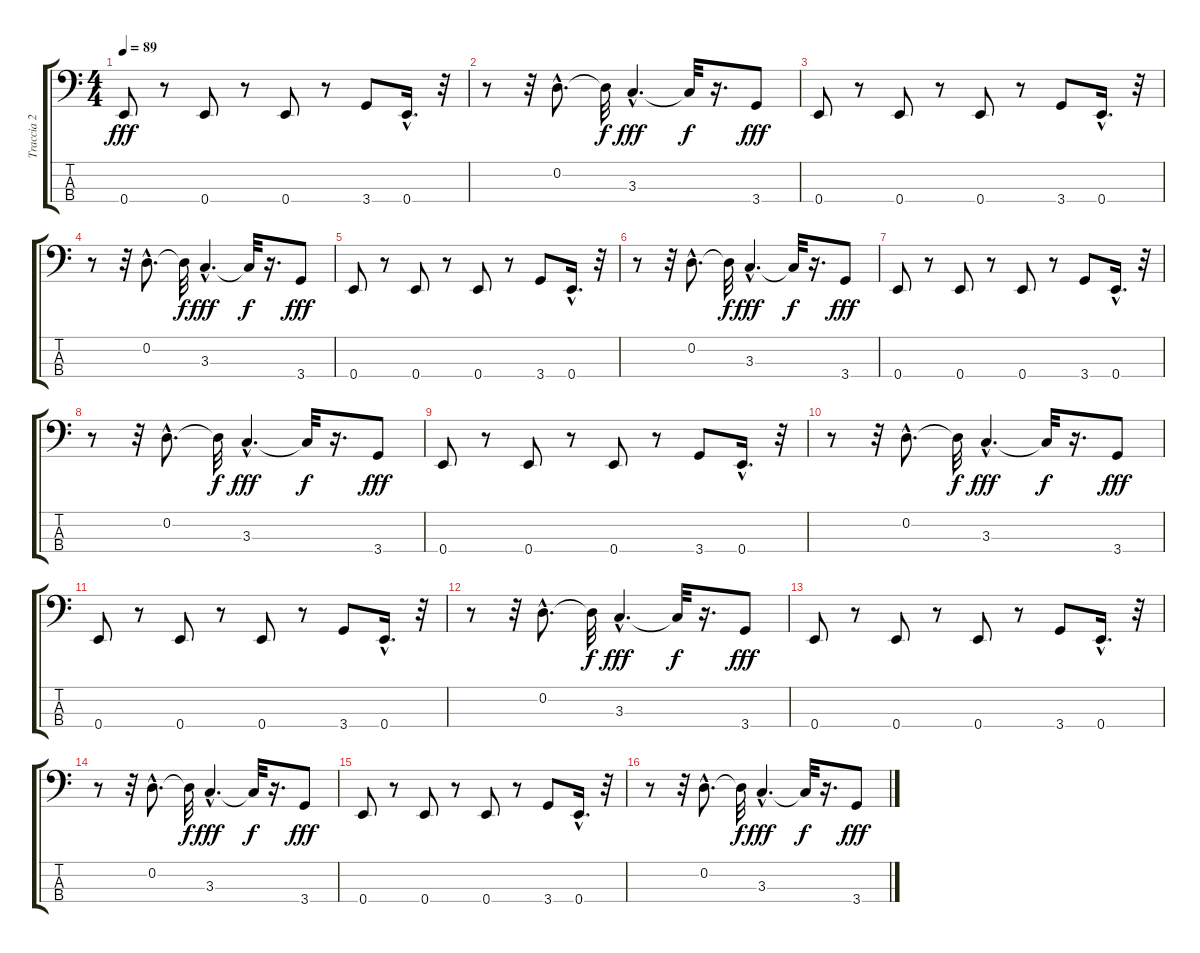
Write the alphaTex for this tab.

\track ("Traccia 2" "Traccia 2") {instrument electricbassfinger}
\staff {score tabs}
\tuning (G2 D2 A1 E1) {hide}
\ts (4 4)
\tempo 89
\clef f4
\ks c
0.4.8{dy fff instrument electricbassfinger} r.8 0.4.8 r.8 0.4.8 r.8 3.4.8 0.4{hac}.16{d} r.32 |
r.8 r.32 0.2{hac}.8{d} 0.2{t}.32{dy f} 3.3{hac}.4{d dy fff} 3.3{t}.32{dy f} r.16{d} 3.4.8{dy fff} |
0.4.8 r.8 0.4.8 r.8 0.4.8 r.8 3.4.8 0.4{hac}.16{d} r.32 |
r.8 r.32 0.2{hac}.8{d} 0.2{t}.32{dy f} 3.3{hac}.4{d dy fff} 3.3{t}.32{dy f} r.16{d} 3.4.8{dy fff} |
0.4.8 r.8 0.4.8 r.8 0.4.8 r.8 3.4.8 0.4{hac}.16{d} r.32 |
r.8 r.32 0.2{hac}.8{d} 0.2{t}.32{dy f} 3.3{hac}.4{d dy fff} 3.3{t}.32{dy f} r.16{d} 3.4.8{dy fff} |
0.4.8 r.8 0.4.8 r.8 0.4.8 r.8 3.4.8 0.4{hac}.16{d} r.32 |
r.8 r.32 0.2{hac}.8{d} 0.2{t}.32{dy f} 3.3{hac}.4{d dy fff} 3.3{t}.32{dy f} r.16{d} 3.4.8{dy fff} |
0.4.8 r.8 0.4.8 r.8 0.4.8 r.8 3.4.8 0.4{hac}.16{d} r.32 |
r.8 r.32 0.2{hac}.8{d} 0.2{t}.32{dy f} 3.3{hac}.4{d dy fff} 3.3{t}.32{dy f} r.16{d} 3.4.8{dy fff} |
0.4.8 r.8 0.4.8 r.8 0.4.8 r.8 3.4.8 0.4{hac}.16{d} r.32 |
r.8 r.32 0.2{hac}.8{d} 0.2{t}.32{dy f} 3.3{hac}.4{d dy fff} 3.3{t}.32{dy f} r.16{d} 3.4.8{dy fff} |
0.4.8 r.8 0.4.8 r.8 0.4.8 r.8 3.4.8 0.4{hac}.16{d} r.32 |
r.8 r.32 0.2{hac}.8{d} 0.2{t}.32{dy f} 3.3{hac}.4{d dy fff} 3.3{t}.32{dy f} r.16{d} 3.4.8{dy fff} |
0.4.8 r.8 0.4.8 r.8 0.4.8 r.8 3.4.8 0.4{hac}.16{d} r.32 |
r.8 r.32 0.2{hac}.8{d} 0.2{t}.32{dy f} 3.3{hac}.4{d dy fff} 3.3{t}.32{dy f} r.16{d} 3.4.8{dy fff}
